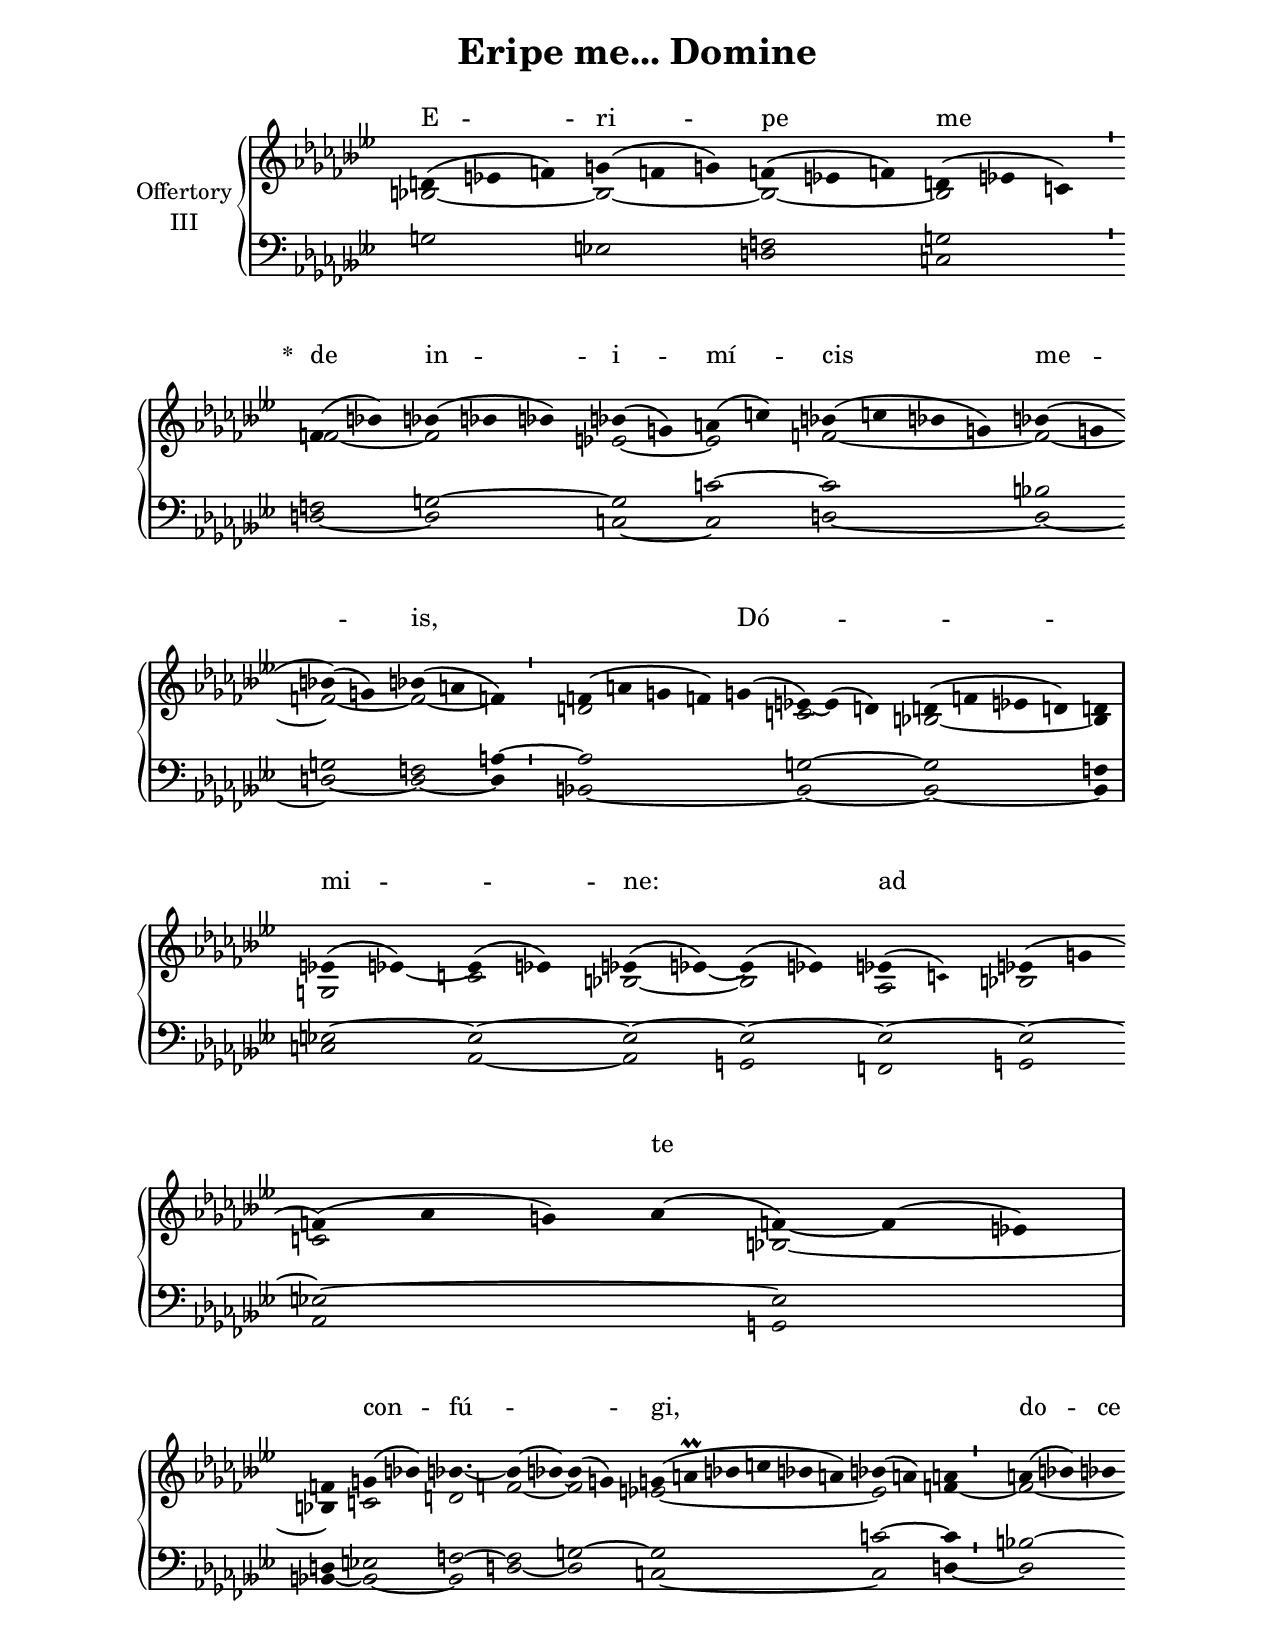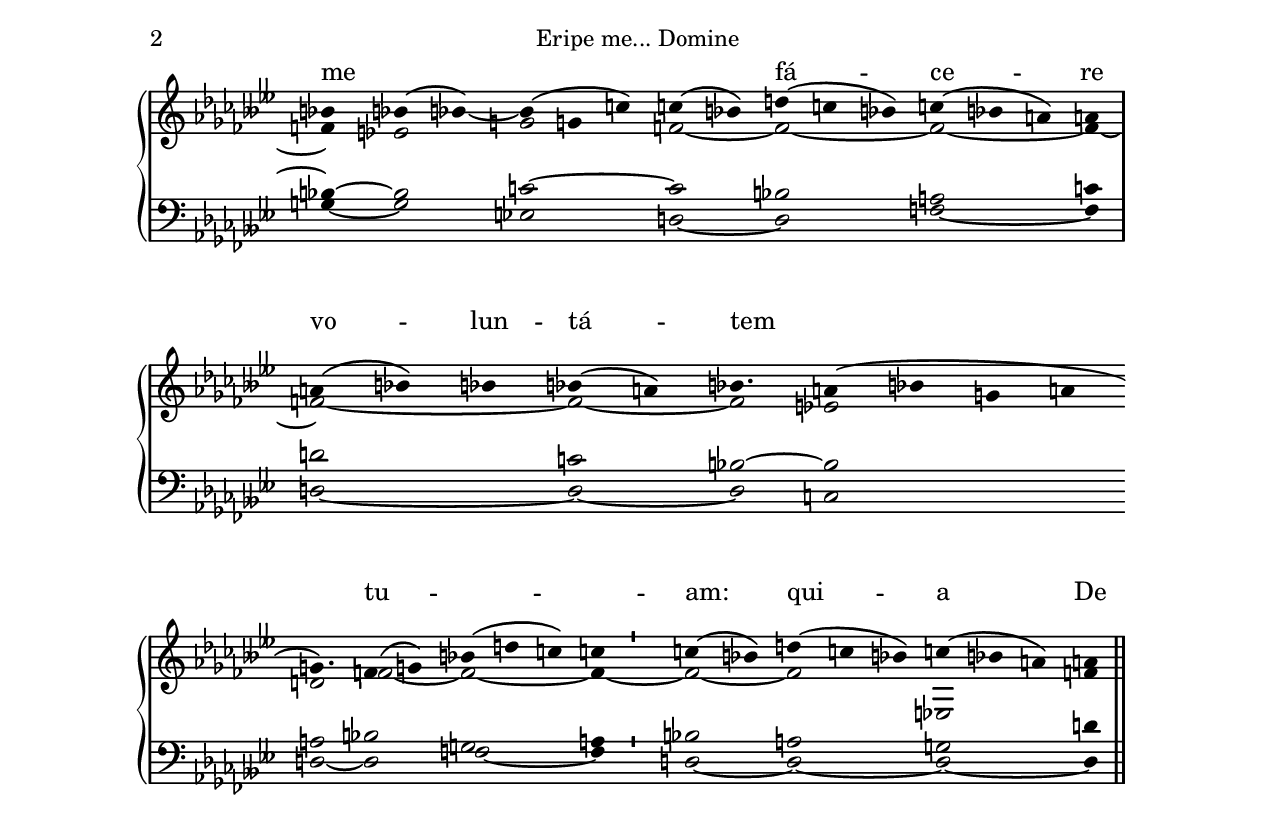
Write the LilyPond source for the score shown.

\version "2.18"
\include "gregorian.ly"
\include "noh2.ily"


%Page reference: page i.329
%(volume.page)

global = {
 \key aes \locrian
 \cadenzaOn 
}

\header {
  title = \markup \center-column {"Eripe me... Domine" \vspace #1 }
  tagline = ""
  composer = ""
}

\paper {
 #(include-special-characters)
  oddHeaderMarkup = \markup \fill-line {
    \line {}
    \center-column {
      \on-the-fly #first-page     " "
      \on-the-fly #not-first-page "Eripe me... Domine"
    }
    \line { \on-the-fly #print-page-number-check-first \fromproperty #'page:page-number-string }
  }
  evenHeaderMarkup = \markup \fill-line {
    \line { \on-the-fly #print-page-number-check-first \fromproperty #'page:page-number-string }
    \center-column { "Eripe me... Domine" }
    \line {}
  }
}

chantText = \lyricmode {
E -- ri -- pe me 
\set stanza = " * " de in -- i -- mí -- cis me -- is, _ Dó -- _ _ mi -- ne: 
ad _ te _ con -- fú -- gi, _ _ 
do -- ce me _ _ fá -- ce -- re vo -- lun -- tá -- tem _ tu -- _ _ am: 
qui -- a De -- us _ me -- _ _ us es _ _ tu. }

chantMusic = {
\tieDown   d'4 ( ees'4 f'4) g'4 ( f'4 g'4) f'4 ( ees'4 f'4) d'4 ( ees'4 c'4) \divisioMinima
 f'4 ( bes'4) bes'4 ( bes'4 bes'4) bes'4 ( g'4) a'4 ( c''4) bes'4 ( c''4 bes'4 g'4) bes'4 ( g'4 \forceBreak
) bes'4 ( g'4) bes'4 ( a'4 f'4) \divisioMinima
 f'4 ( a'4 g'4 f'4) g'4 ( ees'4) ~ ees'4 ( d'4) d'4 ( f'4 ees'4 d'4) d'4 \divisioMaxima
 ees'4 ( ees'4) ~ ees'4 ( ees'4) ees'4 ( ees'4) ~ ees'4 ( ees'4) ees'4 ( \once \tweak #'font-size #-4 c' ) ees'4 ( g'4 \forceBreak
)  f'4 ( aes'4 g'4) aes'4 ( f'4) ~ f'4 ( ees'4) \divisioMaxima
 f'4 g'4 ( bes'4) bes'4. ~ bes'4 ( bes'4) ~ bes'4 ( g'4) g'4 ( a'\prall bes'4 c''4 bes'4 a'4) bes'4 ( a'4) a'4 \divisioMinima
 a'4 ( bes'4) bes'4 \forceBreak
 bes'4 bes'4 ( bes'4) ~ bes'4 ( g'4 c''4) c''4 ( bes'4) d''4 ( c''4 bes'4) c''4 ( bes'4 a'4) a'4 \divisioMaxima
 a'4 ( bes'4) bes'4 bes'4 ( a'4) bes'4. a'4 ( bes'4 g'4 a'4 \forceBreak
) g'4. f'4 ( g'4) bes'4 ( d''4 c''4) c''4 \divisioMinima
 c''4 ( bes'4) d''4 ( c''4 bes'4) c''4 ( bes'4 a'4) a'4 \finalis

}

altoMusic = {
bes2*3/2 ~ bes2*3/2 ~ bes2*3/2 ~ bes2*3/2 \divisioMinima
f'2 ~ f'2*3/2 ees'2 ~ ees'2 f'2*4/2 ~ f'2 ~ f'2 ~ f'2 ~ f'4 \divisioMinima
d'2*5/2 c'2*3/2 bes2*4/2 ~ bes4 \divisioMaxima
g2 c'2 bes2 ~ bes2 aes2 bes2 c'2*4/2 bes2*3/2 ~ \divisioMaxima
bes4 c'2 d'2*3/4 f'2 ~ f'2 ees'2*6/2 ~ ees'2 f'4 ~ \divisioMinima
f'2*3/2 ~ f'4 ees'2 g'2*3/2 f'2 ~ f'2*3/2 ~ f'2*3/2 ~ f'4 ~ \divisioMaxima
f'2*3/2 ~ f'2 ~ f'2*3/4 ees'2*4/2 d'2*3/4 f'2 ~ f'2*3/2 ~ f'4 ~ \divisioMinima
f'2 ~ f'2*3/2 ees2*3/2 f'4 \finalis
}

tenorMusic = {
g2*3/2 ees2*3/2 f2*3/2 g2*3/2 \divisioMinima
f2 g2*3/2 ~ g2 c'2 ~ c'2*4/2 bes2 g2 f2 a4 ~ \divisioMinima
a2*5/2 g2*3/2 ~ g2*4/2 f4 \divisioMaxima
ees2 ~ ees2 ~ ees2 ~ ees2 ~ ees2 ~ ees2 ~ ees2*4/2 ~ ees2*3/2 \divisioMaxima
d4 ees2 f2*3/4 ~ f2 g2 ~ g2*6/2 c'2 ~ c'4 \divisioMinima
bes2*3/2 ~ bes4 ~ bes2 c'2*3/2 ~ c'2 bes2*3/2 a2*3/2 c'4 \divisioMaxima
d'2*3/2 c'2 bes2*3/4 ~ bes2*4/2 a2*3/4 bes2 g2*3/2 a4 \divisioMinima
bes2 a2*3/2 g2*3/2 d'4 \finalis
}

bassMusic = {
r2*6/2 d2*3/2 c2*3/2 \divisioMinima
d2 ~ d2*3/2 c2 ~ c2 d2*4/2 ~ d2 ~ d2 ~ d2 ~ d4 \divisioMinima
bes,2*5/2 ~ bes,2*3/2 ~ bes,2*4/2 ~ bes,4 \divisioMaxima
c2 aes,2 ~ aes,2 g,2 f,2 g,2 aes,2*4/2 g,2*3/2 \divisioMaxima
bes,4 ~ bes,2 ~ bes,2*3/4 d2 ~ d2 c2*6/2 ~ c2 d4 ~ \divisioMinima
d2*3/2 g4 ~ g2 ees2*3/2 d2 ~ d2*3/2 f2*3/2 ~ f4 \divisioMaxima
d2*3/2 ~ d2 ~ d2*3/4 c2*4/2 d2*3/4 ~ d2 f2*3/2 ~ f4 \divisioMinima
d2 ~ d2*3/2 ~ d2*3/2 ~ d4 \finalis
}

voiceLines = {
\voiceLineStyle


}

\score{
  <<
    \new GrandStaff <<
      \set GrandStaff.autoBeaming = ##f
      \set GrandStaff.instrumentName = \markup \center-column {
        "Offertory"
        "III"
      }
      \new Staff = up <<
        \new Voice = "chant" {
          \voiceOne \global \chantMusic
        }
        \new Voice {
          \voiceTwo \global \altoMusic
        }
      >>

      \new Staff = down <<
        \clef bass
        \new Voice {
          \voiceOne \global \tenorMusic
        }
        \new Voice {
          \voiceTwo \global \bassMusic
        }
	\new Voice {
        \voiceThree \global \voiceLines
        }
      >>
    >>
    \new Lyrics \lyricsto chant {
      \chantText
    }
  >>
  \layout{
  }
  \midi{
    \tempo 4 = 125
  }
}
